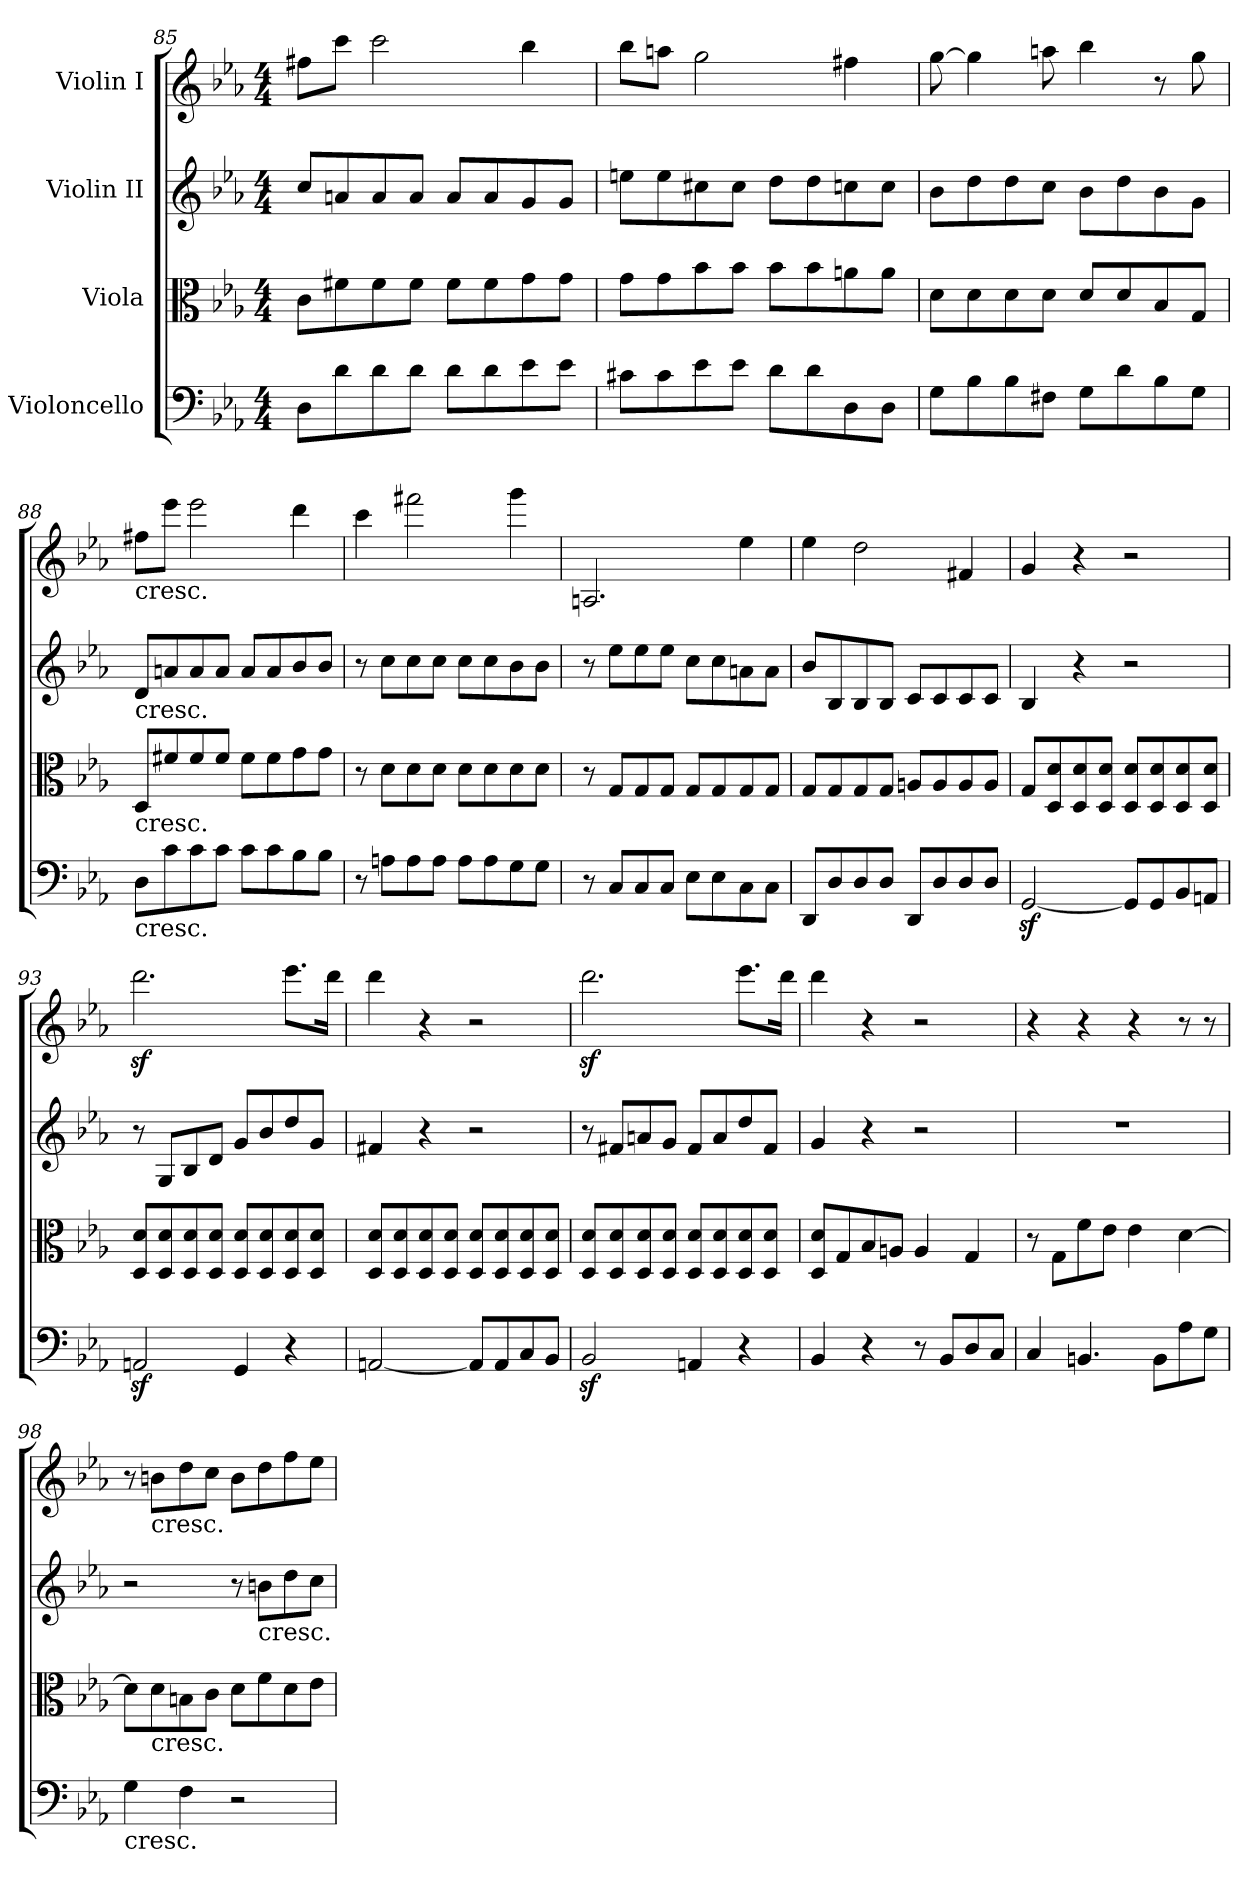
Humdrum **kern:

**kern	**kern	**kern	**kern
*part4	*part3	*part2	*part1
*staff4	*staff3	*staff2	*staff1
*I"Violoncello	*I"Viola	*I"Violin II	*I"Violin I
!!LO:PB:g=z
*clefF4	*clefC3	*clefG2	*clefG2
*k[b-e-a-]	*k[b-e-a-]	*k[b-e-a-]	*k[b-e-a-]
*M4/4	*M4/4	*M4/4	*M4/4
=85	=85	=85	=85
8D\L	8c\L	8cc/L	8ff#X\L
8d\	8f#X\	8an/	8ccc\J
8d\	8f#\	8a/	2ccc\
8d\J	8f#\J	8a/J	.
8d\L	8f#\L	8a/L	.
8d\	8f#\	8a/	.
8e-\	8g\	8g/	4bb-\
8e-\J	8g\J	8g/J	.
=86	=86	=86	=86
8c#X\L	8g\L	8een\L	8bb-\L
8c#\	8g\	8ee\	8aan\J
8e-\	8b-\	8cc#X\	2gg\
8e-\J	8b-\J	8cc#\J	.
8d\L	8b-\L	8dd\L	.
8d\	8b-\	8dd\	.
8D\	8an\	8ccn\	4ff#X\
8D\J	8a\J	8cc\J	.
!!LO:LB:g=z
=87	=87	=87	=87
8G\L	8d\L	8b-\L	[8gg\
8B-\	8d\	8dd\	4gg\]
8B-\	8d\	8dd\	.
8F#X\J	8d\J	8cc\J	8aan\
8G\L	8d/L	8b-\L	4bb-\
8d\	8d/	8dd\	.
8B-\	8B-/	8b-\	8r
8G\J	8G/J	8g\J	8gg\
!!LO:PB:g=z
=88	=88	=88	=88
!	!	!	!LO:TX:b:t=cresc.
!	!	!LO:TX:b:t=cresc.	!
!	!LO:TX:b:t=cresc.	!	!
!LO:TX:b:t=cresc.	!	!	!
8D\L	8D/L	8d/L	8ff#X\L
8c\	8f#X/	8an/	8eee-\J
8c\	8f#/	8a/	2eee-\
8c\J	8f#/J	8a/J	.
8c\L	8f#\L	8a/L	.
8c\	8f#\	8a/	.
8B-\	8g\	8b-/	4ddd\
8B-\J	8g\J	8b-/J	.
=89	=89	=89	=89
8r	8r	8r	4ccc\
8An\L	8d\L	8cc\L	.
8A\	8d\	8cc\	2fff#X\
8A\J	8d\J	8cc\J	.
8A\L	8d\L	8cc\L	.
8A\	8d\	8cc\	.
8G\	8d\	8b-\	4ggg\
8G\J	8d\J	8b-\J	.
=90	=90	=90	=90
8r	8r	8r	2.An/
8C/L	8G/L	8ee-\L	.
8C/	8G/	8ee-\	.
8C/J	8G/J	8ee-\J	.
8E-\L	8G/L	8cc\L	.
8E-\	8G/	8cc\	.
8C\	8G/	8an\	4ee-\
8C\J	8G/J	8a\J	.
!!LO:LB:g=z
=91	=91	=91	=91
8DD/L	8G/L	8b-/L	4ee-\
8D/	8G/	8B-/	.
8D/	8G/	8B-/	2dd\
8D/J	8G/J	8B-/J	.
8DD/L	8An/L	8c/L	.
8D/	8A/	8c/	.
8D/	8A/	8c/	4f#X/
8D/J	8A/J	8c/J	.
=92	=92	=92	=92
[2GGz</	8G/L	4B-/	4g/
.	8D/ 8d/	.	.
.	8D/ 8d/	4r	4r
.	8D/ 8d/J	.	.
8GG/L]	8D/ 8d/L	2r	2r
8GG/	8D/ 8d/	.	.
8BB-/	8D/ 8d/	.	.
8AAn/J	8D/ 8d/J	.	.
=93	=93	=93	=93
2AAnz</	8D/ 8d/L	8r	2.dddz<\
.	8D/ 8d/	8G/L	.
.	8D/ 8d/	8B-/	.
.	8D/ 8d/J	8d/J	.
4GG/	8D/ 8d/L	8g/L	.
.	8D/ 8d/	8b-/	.
4r	8D/ 8d/	8dd/	8.eee-\L
.	8D/ 8d/J	8g/J	.
.	.	.	16ddd\Jk
!!LO:PB:g=z
=94	=94	=94	=94
[2AAn/	8D/ 8d/L	4f#X/	4ddd\
.	8D/ 8d/	.	.
.	8D/ 8d/	4r	4r
.	8D/ 8d/J	.	.
8AA/L]	8D/ 8d/L	2r	2r
8AA/	8D/ 8d/	.	.
8C/	8D/ 8d/	.	.
8BB-/J	8D/ 8d/J	.	.
=95	=95	=95	=95
2BB-z</	8D/ 8d/L	8r	2.dddz<\
.	8D/ 8d/	8f#X/L	.
.	8D/ 8d/	8an/	.
.	8D/ 8d/J	8g/J	.
4AAn/	8D/ 8d/L	8f#/L	.
.	8D/ 8d/	8a/	.
4r	8D/ 8d/	8dd/	8.eee-\L
.	8D/ 8d/J	8f#/J	.
.	.	.	16ddd\Jk
=96	=96	=96	=96
4BB-/	8D/ 8d/L	4g/	4ddd\
.	8G/	.	.
4r	8B-/	4r	4r
.	8An/J	.	.
8r	4A/	2r	2r
8BB-/L	.	.	.
8D/	4G/	.	.
8C/J	.	.	.
!!LO:LB:g=z
=97	=97	=97	=97
4C/	8r	1r	4r
.	8G\L	.	.
4.BBn/	8f\	.	4r
.	8e-\J	.	.
.	4e-\	.	4r
8BB\L	.	.	.
8A-\	[4d\	.	8r
8G\J	.	.	8r
!!LO:PB:g=z
=98	=98	=98	=98
!LO:TX:b:t=cresc.	!	!	!
4G\	8d\L]	2r	8r
!	!	!	!LO:TX:b:t=cresc.
!	!LO:TX:b:t=cresc.	!	!
.	8d\	.	8bn\L
4F\	8Bn\	.	8dd\
.	8c\J	.	8cc\J
2r	8d\L	8r	8b\L
!	!	!LO:TX:b:t=cresc.	!
.	8f\	8bn\L	8dd\
.	8d\	8dd\	8ff\
.	8e-\J	8cc\J	8ee-\J
=	=	=	=
*-	*-	*-	*-
